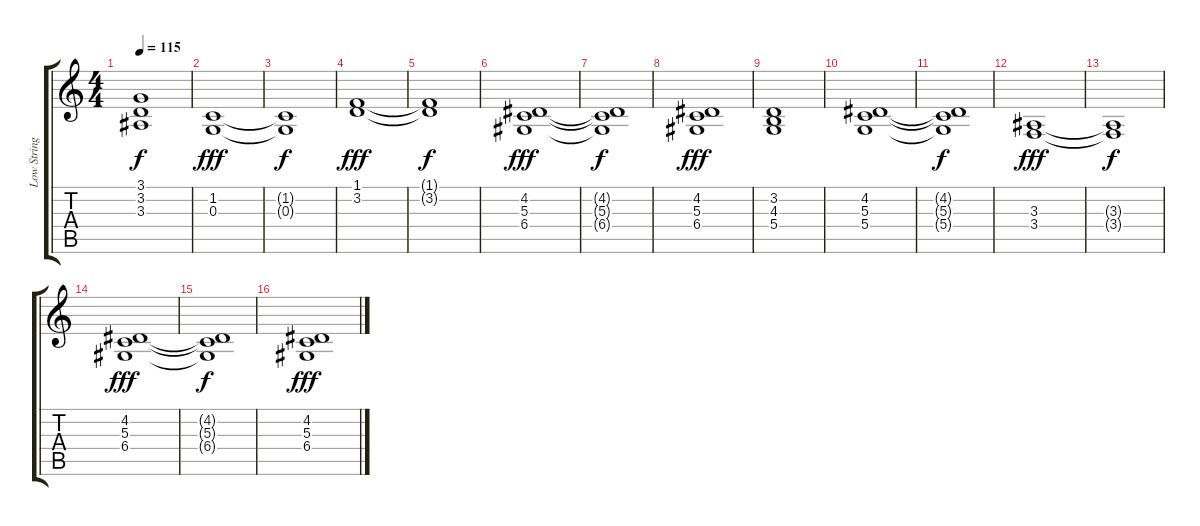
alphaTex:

\track ("Low Strings" "Low String") {instrument stringensemble2}
\staff {score tabs}
\tuning (E4 B3 G3 D3 A2 E2) {hide}
\ts (4 4)
\tempo 115
\clef g2
\ks c
(3.1{t} 3.2{t} 3.3{t}).1{dy f} |
(1.2 0.3).1{dy fff} |
(1.2{t} 0.3{t}).1{dy f} |
(1.1 3.2).1{dy fff} |
(1.1{t} 3.2{t}).1{dy f} |
(4.2 5.3 6.4).1{dy fff} |
(4.2{t} 5.3{t} 6.4{t}).1{dy f} |
(4.2 5.3 6.4).1{dy fff} |
(3.2 4.3 5.4).1 |
(4.2 5.3 5.4).1 |
(4.2{t} 5.3{t} 5.4{t}).1{dy f} |
(3.3 3.4).1{dy fff} |
(3.3{t} 3.4{t}).1{dy f} |
(4.2 5.3 6.4).1{dy fff} |
(4.2{t} 5.3{t} 6.4{t}).1{dy f} |
(4.2 5.3 6.4).1{dy fff}
